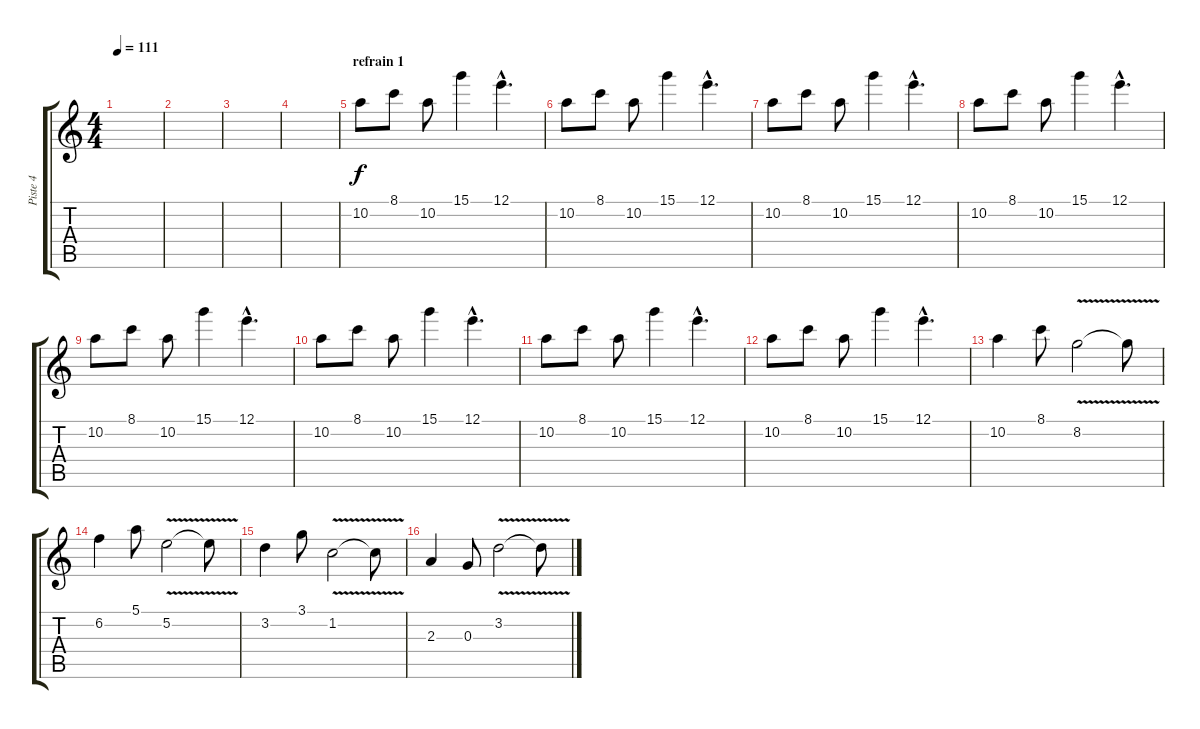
\track ("Piste 4" "Piste 4") {instrument electricguitarjazz}
\staff {score tabs}
\tuning (E4 B3 G3 D3 A2 E2) {hide}
\ts (4 4)
\tempo 111
\clef g2
\ks c
|
|
|
|
\section ("" "refrain 1")
10.2.8 8.1.8 10.2.8 15.1.4 12.1{hac}.4{d} |
10.2.8 8.1.8 10.2.8 15.1.4 12.1{hac}.4{d} |
10.2.8 8.1.8 10.2.8 15.1.4 12.1{hac}.4{d} |
10.2.8 8.1.8 10.2.8 15.1.4 12.1{hac}.4{d} |
10.2.8 8.1.8 10.2.8 15.1.4 12.1{hac}.4{d} |
10.2.8 8.1.8 10.2.8 15.1.4 12.1{hac}.4{d} |
10.2.8 8.1.8 10.2.8 15.1.4 12.1{hac}.4{d} |
10.2.8 8.1.8 10.2.8 15.1.4 12.1{hac}.4{d} |
10.2.4{volume 16 balance 8 instrument lead3calliope} 8.1.8 8.2{v}.2 8.2{t}.8 |
6.2.4{instrument lead3calliope} 5.1.8 5.2{v}.2 5.2{t}.8 |
3.2.4{instrument lead3calliope} 3.1.8 1.2{v}.2 1.2{t}.8 |
2.3.4 0.3.8 3.2{v}.2 3.2{t}.8
